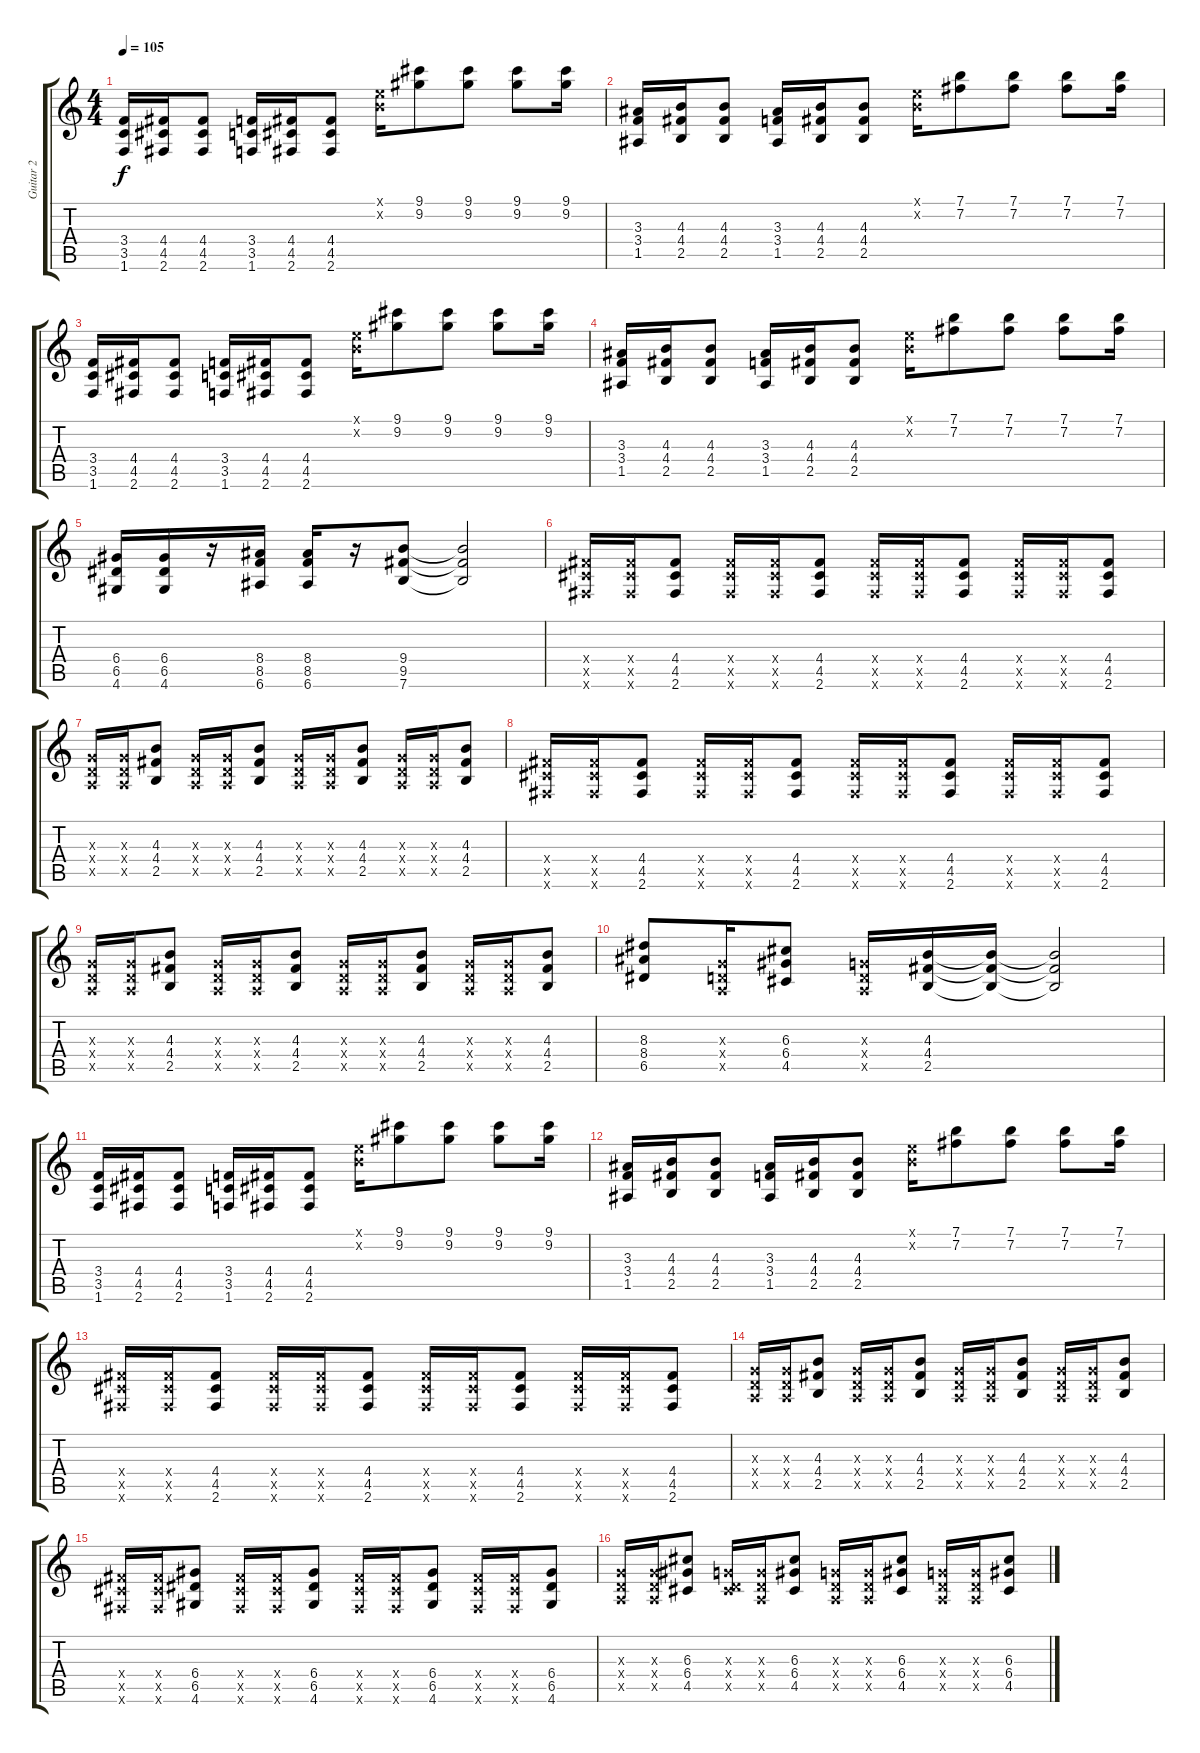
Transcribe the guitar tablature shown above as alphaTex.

\track ("Guitar 2" "Guitar 2") {instrument overdrivenguitar}
\staff {score tabs}
\tuning (E4 B3 G3 D3 A2 E2) {hide}
\ts (4 4)
\tempo 105
\clef g2
\ks c
(3.4 3.5 1.6).16{dy f instrument overdrivenguitar} (4.4 4.5 2.6).16 (4.4 4.5 2.6).8 (3.4 3.5 1.6).16 (4.4 4.5 2.6).16 (4.4 4.5 2.6).8 (0.1{x} 0.2{x}).16 (9.1 9.2).8 (9.1 9.2).8 (9.1 9.2).8 (9.1 9.2).16 |
(3.3 3.4 1.5).16 (4.3 4.4 2.5).16 (4.3 4.4 2.5).8 (3.3 3.4 1.5).16 (4.3 4.4 2.5).16 (4.3 4.4 2.5).8 (0.1{x} 0.2{x}).16 (7.1 7.2).8 (7.1 7.2).8 (7.1 7.2).8 (7.1 7.2).16 |
(3.4 3.5 1.6).16 (4.4 4.5 2.6).16 (4.4 4.5 2.6).8 (3.4 3.5 1.6).16 (4.4 4.5 2.6).16 (4.4 4.5 2.6).8 (0.1{x} 0.2{x}).16 (9.1 9.2).8 (9.1 9.2).8 (9.1 9.2).8 (9.1 9.2).16 |
(3.3 3.4 1.5).16 (4.3 4.4 2.5).16 (4.3 4.4 2.5).8 (3.3 3.4 1.5).16 (4.3 4.4 2.5).16 (4.3 4.4 2.5).8 (0.1{x} 0.2{x}).16 (7.1 7.2).8 (7.1 7.2).8 (7.1 7.2).8 (7.1 7.2).16 |
(6.4 6.5 4.6).16 (6.4 6.5 4.6).16 r.16 (8.4 8.5 6.6).16 (8.4 8.5 6.6).16 r.16 (9.4 9.5 7.6).8 (9.4{t} 9.5{t} 7.6{t}).2 |
(4.4{x} 4.5{x} 2.6{x}).16 (4.4{x} 4.5{x} 2.6{x}).16 (4.4 4.5 2.6).8 (4.4{x} 4.5{x} 2.6{x}).16 (4.4{x} 4.5{x} 2.6{x}).16 (4.4 4.5 2.6).8 (4.4{x} 4.5{x} 2.6{x}).16 (4.4{x} 4.5{x} 2.6{x}).16 (4.4 4.5 2.6).8 (4.4{x} 4.5{x} 2.6{x}).16 (4.4{x} 4.5{x} 2.6{x}).16 (4.4 4.5 2.6).8 |
(0.3{x} 0.4{x} 0.5{x}).16 (0.3{x} 0.4{x} 0.5{x}).16 (4.3 4.4 2.5).8 (0.3{x} 0.4{x} 0.5{x}).16 (0.3{x} 0.4{x} 0.5{x}).16 (4.3 4.4 2.5).8 (0.3{x} 0.4{x} 0.5{x}).16 (0.3{x} 0.4{x} 0.5{x}).16 (4.3 4.4 2.5).8 (0.3{x} 0.4{x} 0.5{x}).16 (0.3{x} 0.4{x} 0.5{x}).16 (4.3 4.4 2.5).8 |
(4.4{x} 4.5{x} 2.6{x}).16 (4.4{x} 4.5{x} 2.6{x}).16 (4.4 4.5 2.6).8 (4.4{x} 4.5{x} 2.6{x}).16 (4.4{x} 4.5{x} 2.6{x}).16 (4.4 4.5 2.6).8 (4.4{x} 4.5{x} 2.6{x}).16 (4.4{x} 4.5{x} 2.6{x}).16 (4.4 4.5 2.6).8 (4.4{x} 4.5{x} 2.6{x}).16 (4.4{x} 4.5{x} 2.6{x}).16 (4.4 4.5 2.6).8 |
(0.3{x} 0.4{x} 0.5{x}).16 (0.3{x} 0.4{x} 0.5{x}).16 (4.3 4.4 2.5).8 (0.3{x} 0.4{x} 0.5{x}).16 (0.3{x} 0.4{x} 0.5{x}).16 (4.3 4.4 2.5).8 (0.3{x} 0.4{x} 0.5{x}).16 (0.3{x} 0.4{x} 0.5{x}).16 (4.3 4.4 2.5).8 (0.3{x} 0.4{x} 0.5{x}).16 (0.3{x} 0.4{x} 0.5{x}).16 (4.3 4.4 2.5).8 |
(8.3 8.4 6.5).8 (0.3{x} 0.4{x} 0.5{x}).16 (6.3 6.4 4.5).8 (0.3{x} 0.4{x} 0.5{x}).16 (4.3 4.4 2.5).16 (4.3{t} 4.4{t} 2.5{t}).16 (4.3{t} 4.4{t} 2.5{t}).2 |
(3.4 3.5 1.6).16 (4.4 4.5 2.6).16 (4.4 4.5 2.6).8 (3.4 3.5 1.6).16 (4.4 4.5 2.6).16 (4.4 4.5 2.6).8 (0.1{x} 0.2{x}).16 (9.1 9.2).8 (9.1 9.2).8 (9.1 9.2).8 (9.1 9.2).16 |
(3.3 3.4 1.5).16 (4.3 4.4 2.5).16 (4.3 4.4 2.5).8 (3.3 3.4 1.5).16 (4.3 4.4 2.5).16 (4.3 4.4 2.5).8 (0.1{x} 0.2{x}).16 (7.1 7.2).8 (7.1 7.2).8 (7.1 7.2).8 (7.1 7.2).16 |
(4.4{x} 4.5{x} 2.6{x}).16 (4.4{x} 4.5{x} 2.6{x}).16 (4.4 4.5 2.6).8 (4.4{x} 4.5{x} 2.6{x}).16 (4.4{x} 4.5{x} 2.6{x}).16 (4.4 4.5 2.6).8 (4.4{x} 4.5{x} 2.6{x}).16 (4.4{x} 4.5{x} 2.6{x}).16 (4.4 4.5 2.6).8 (4.4{x} 4.5{x} 2.6{x}).16 (4.4{x} 4.5{x} 2.6{x}).16 (4.4 4.5 2.6).8 |
(0.3{x} 0.4{x} 0.5{x}).16 (0.3{x} 0.4{x} 0.5{x}).16 (4.3 4.4 2.5).8 (0.3{x} 0.4{x} 0.5{x}).16 (0.3{x} 0.4{x} 0.5{x}).16 (4.3 4.4 2.5).8 (0.3{x} 0.4{x} 0.5{x}).16 (0.3{x} 0.4{x} 0.5{x}).16 (4.3 4.4 2.5).8 (0.3{x} 0.4{x} 0.5{x}).16 (0.3{x} 0.4{x} 0.5{x}).16 (4.3 4.4 2.5).8 |
(4.4{x} 4.5{x} 2.6{x}).16 (4.4{x} 4.5{x} 2.6{x}).16 (6.4 6.5 4.6).8 (4.4{x} 4.5{x} 2.6{x}).16 (4.4{x} 4.5{x} 2.6{x}).16 (6.4 6.5 4.6).8 (4.4{x} 4.5{x} 2.6{x}).16 (4.4{x} 4.5{x} 2.6{x}).16 (6.4 6.5 4.6).8 (4.4{x} 4.5{x} 2.6{x}).16 (4.4{x} 4.5{x} 2.6{x}).16 (6.4 6.5 4.6).8 |
(0.3{x} 0.4{x} 0.5{x}).16 (0.3{x} 0.4{x} 0.5{x}).16 (6.3 6.4 4.5).8 (0.3{x} 0.4{x} 4.5{x}).16 (0.3{x} 0.4{x} 0.5{x}).16 (6.3 6.4 4.5).8 (0.3{x} 0.4{x} 0.5{x}).16 (0.3{x} 0.4{x} 0.5{x}).16 (6.3 6.4 4.5).8 (0.3{x} 0.4{x} 0.5{x}).16 (0.3{x} 0.4{x} 0.5{x}).16 (6.3 6.4 4.5).8
